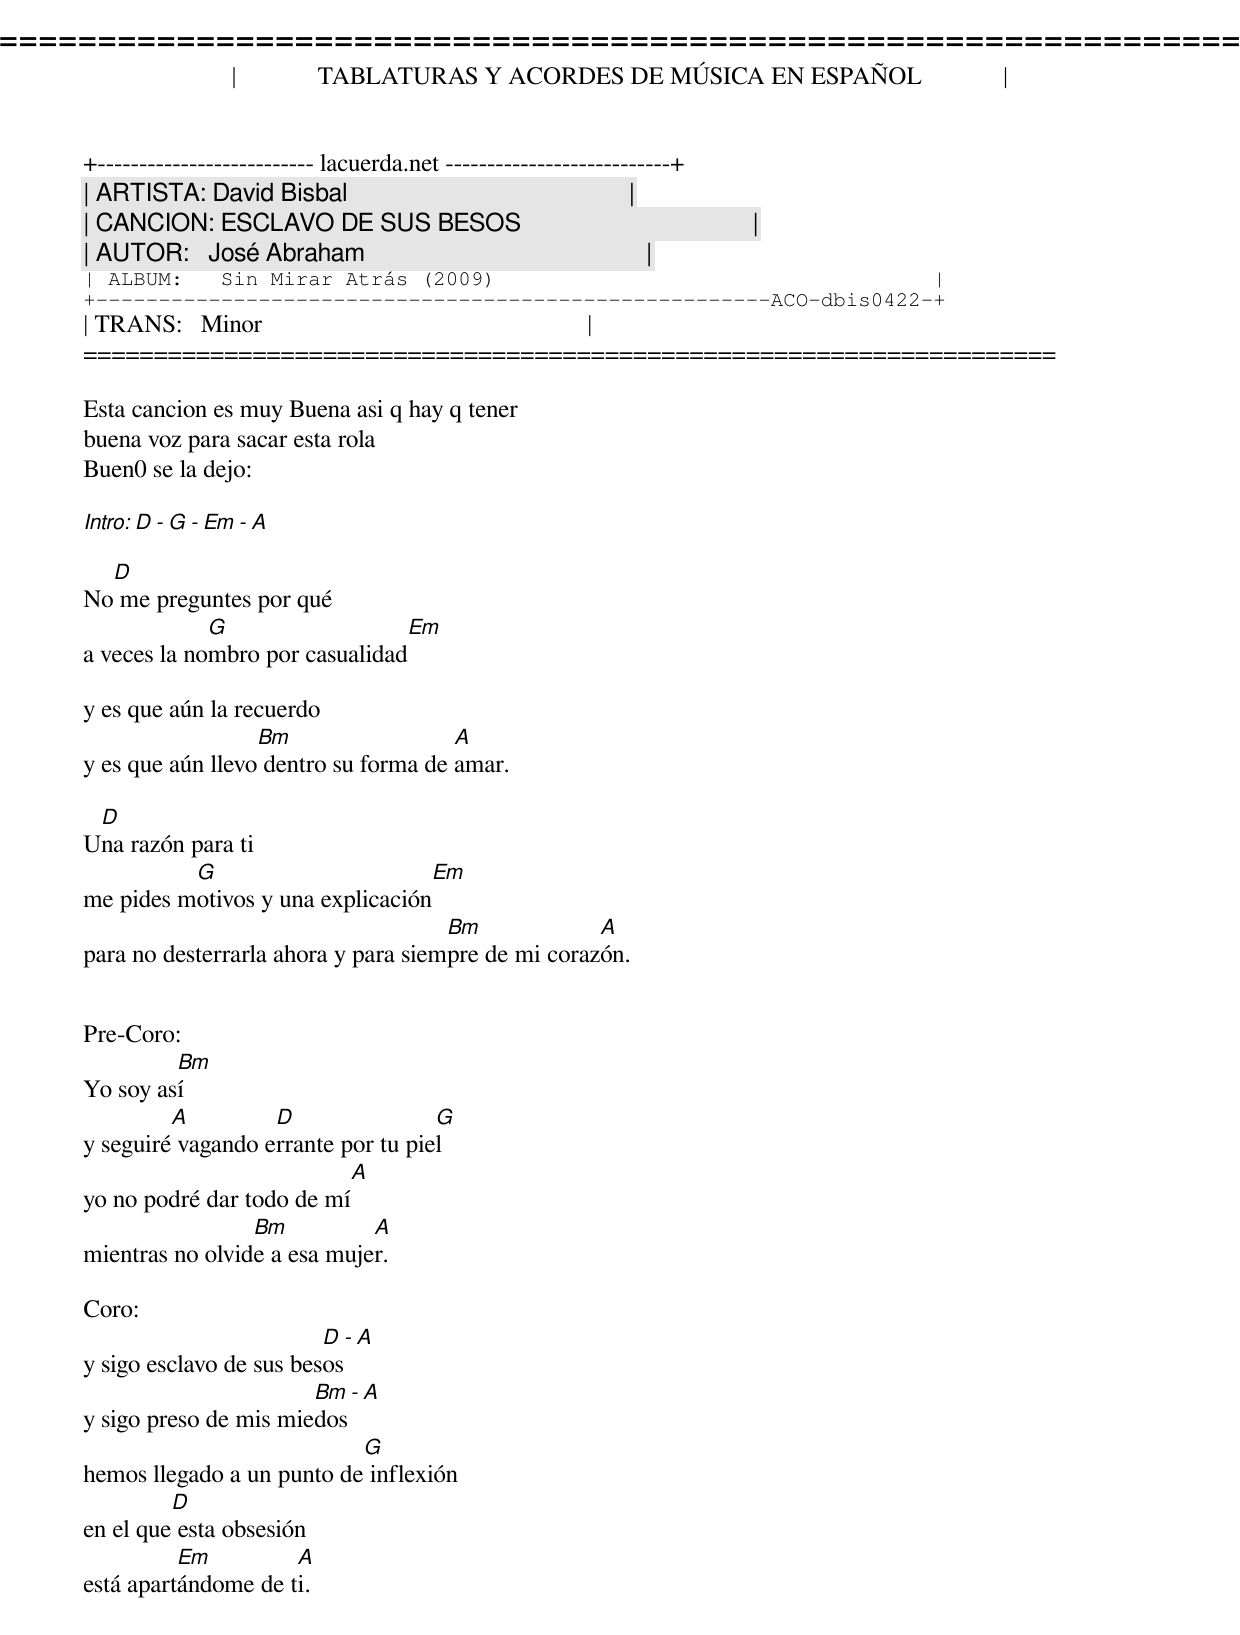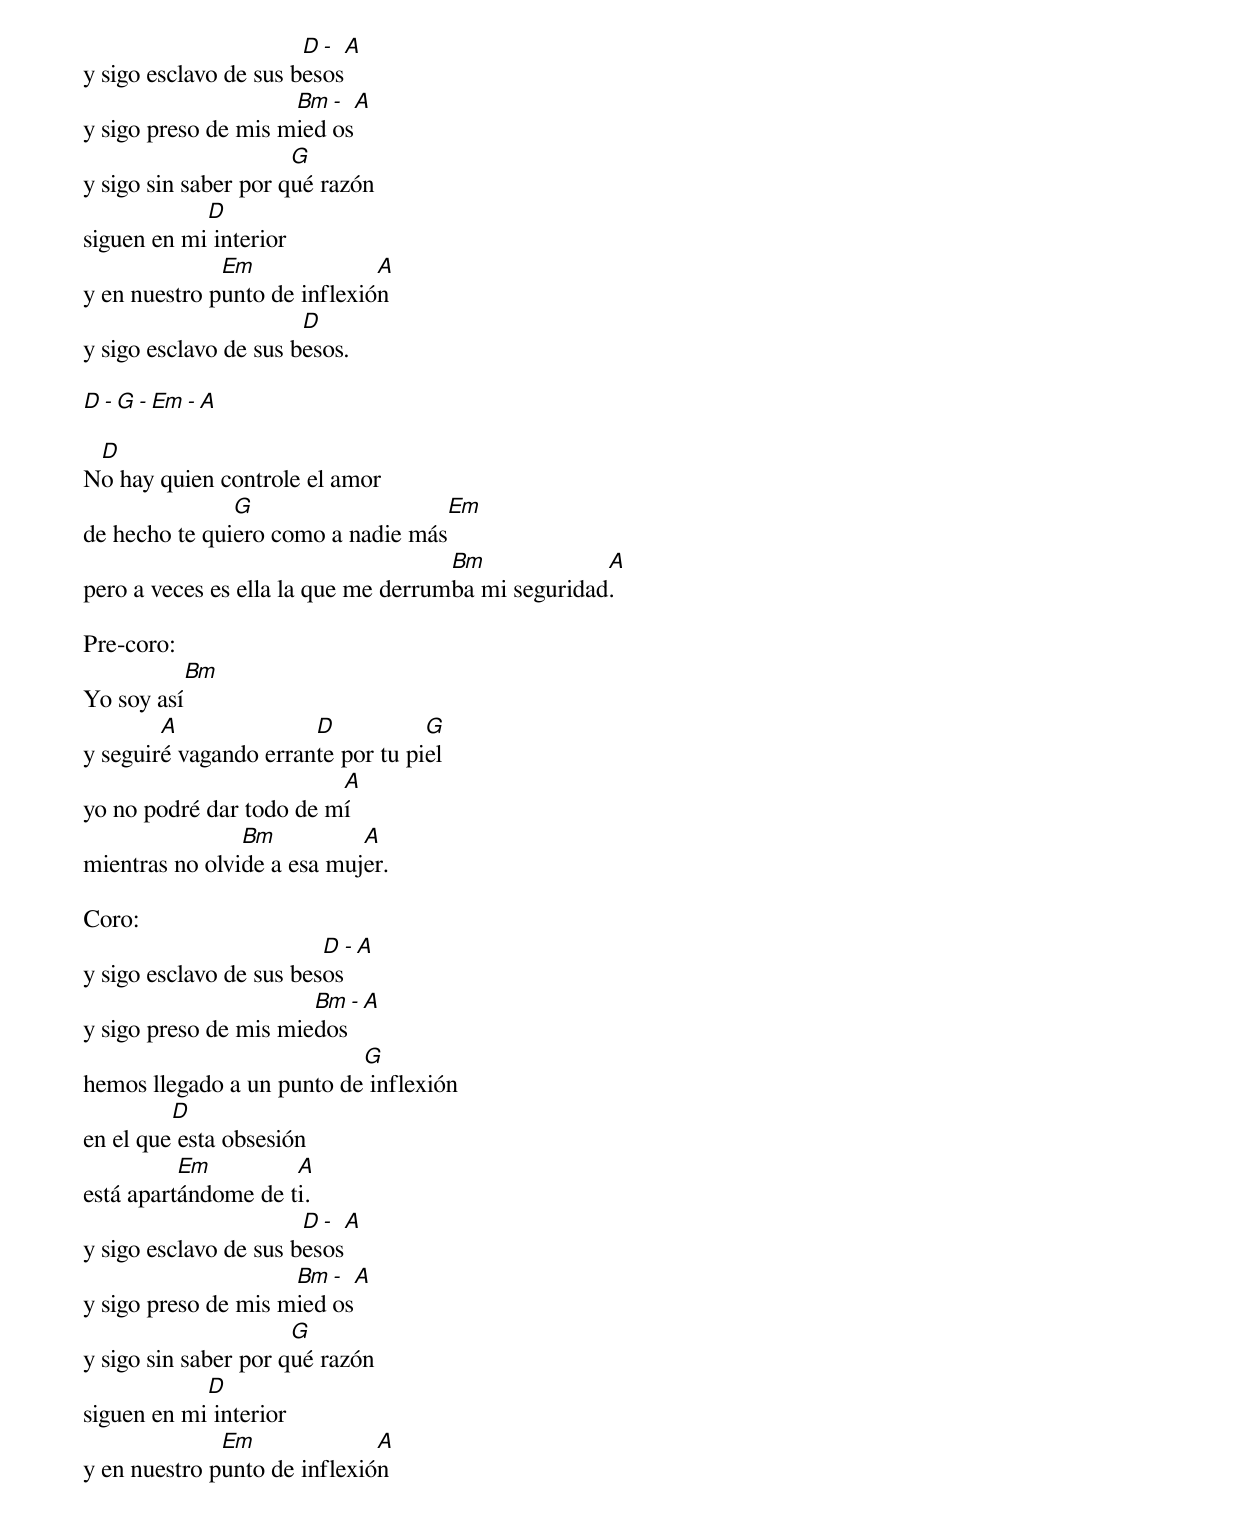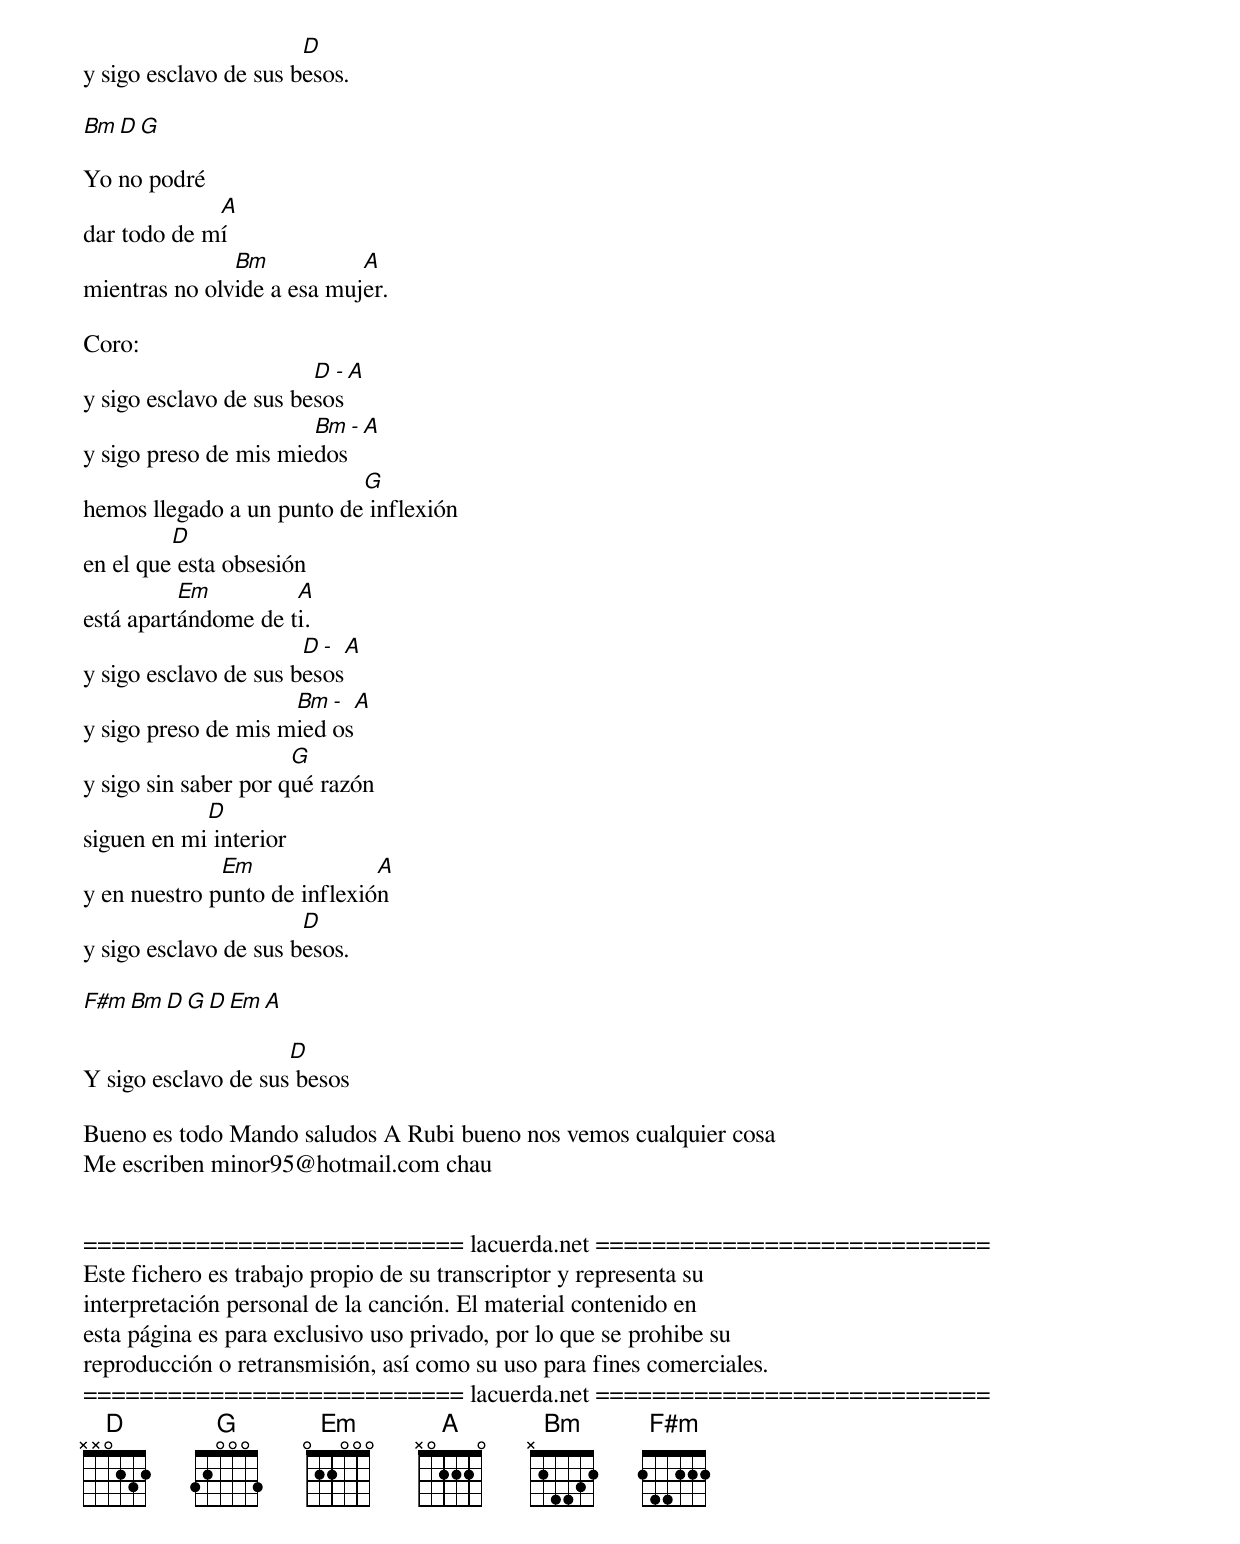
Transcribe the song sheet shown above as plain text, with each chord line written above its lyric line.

=====================================================================
|             TABLATURAS Y ACORDES DE MÚSICA EN ESPAÑOL             |
+-------------------------- lacuerda.net ---------------------------+
| ARTISTA: David Bisbal                                             |
| CANCION: ESCLAVO DE SUS BESOS                                     |
| AUTOR:   José Abraham                                             |
| ALBUM:   Sin Mirar Atrás (2009)                                   |
+------------------------------------------------------ACO-dbis0422-+
| TRANS:   Minor                                                    |
=====================================================================

Esta cancion es muy Buena asi q hay q tener
buena voz para sacar esta rola
Buen0 se la dejo:

Intro: D - G - Em - A

  D
No me preguntes por qué
             G                     Em
a veces la nombro por casualidad

y es que aún la recuerdo
                  Bm                  A
y es que aún llevo dentro su forma de amar.

 D
Una razón para ti
          G                         Em
me pides motivos y una explicación
                                     Bm             A
para no desterrarla ahora y para siempre de mi corazón.


Pre-Coro:
         Bm
Yo soy así
         A         D                G
y seguiré vagando errante por tu piel
                          A
yo no podré dar todo de mí
                 Bm          A
mientras no olvide a esa mujer.

Coro:
                         D - A
y sigo esclavo de sus besos
                       Bm - A
y sigo preso de mis miedos
                           G
hemos llegado a un punto de inflexión
         D
en el que esta obsesión
          Em         A
está apartándome de ti.
                       D - A
y sigo esclavo de sus besos
                     Bm - A
y sigo preso de mis miedos
                      G
y sigo sin saber por qué razón
            D
siguen en mi interior
              Em              A
y en nuestro punto de inflexión
                       D
y sigo esclavo de sus besos.

D - G - Em - A

 D
No hay quien controle el amor
               G                    Em
de hecho te quiero como a nadie más
                                     Bm             A
pero a veces es ella la que me derrumba mi seguridad.

Pre-coro:
          Bm
Yo soy así
        A              D           G
y seguiré vagando errante por tu piel
                         A
yo no podré dar todo de mí
                Bm          A
mientras no olvide a esa mujer.

Coro:
                         D - A
y sigo esclavo de sus besos
                       Bm - A
y sigo preso de mis miedos
                           G
hemos llegado a un punto de inflexión
         D
en el que esta obsesión
          Em         A
está apartándome de ti.
                       D - A
y sigo esclavo de sus besos
                     Bm - A
y sigo preso de mis miedos
                      G
y sigo sin saber por qué razón
            D
siguen en mi interior
              Em              A
y en nuestro punto de inflexión
                       D
y sigo esclavo de sus besos.

Bm D G

Yo no podré
             A
dar todo de mí
               Bm           A
mientras no olvide a esa mujer.

Coro:
                        D - A
y sigo esclavo de sus besos
                       Bm - A
y sigo preso de mis miedos
                           G
hemos llegado a un punto de inflexión
         D
en el que esta obsesión
          Em         A
está apartándome de ti.
                       D - A
y sigo esclavo de sus besos
                     Bm - A
y sigo preso de mis miedos
                      G
y sigo sin saber por qué razón
            D
siguen en mi interior
              Em              A
y en nuestro punto de inflexión
                       D
y sigo esclavo de sus besos.

F#m  Bm  D  G  D  Em  A

                     D
Y sigo esclavo de sus besos

Bueno es todo Mando saludos A Rubi bueno nos vemos cualquier cosa
Me escriben minor95@hotmail.com chau


=========================== lacuerda.net ============================
Este fichero es trabajo propio de su transcriptor y representa su
interpretación personal de la canción. El material contenido en
esta página es para exclusivo uso privado, por lo que se prohibe su
reproducción o retransmisión, así como su uso para fines comerciales.
=========================== lacuerda.net ============================
